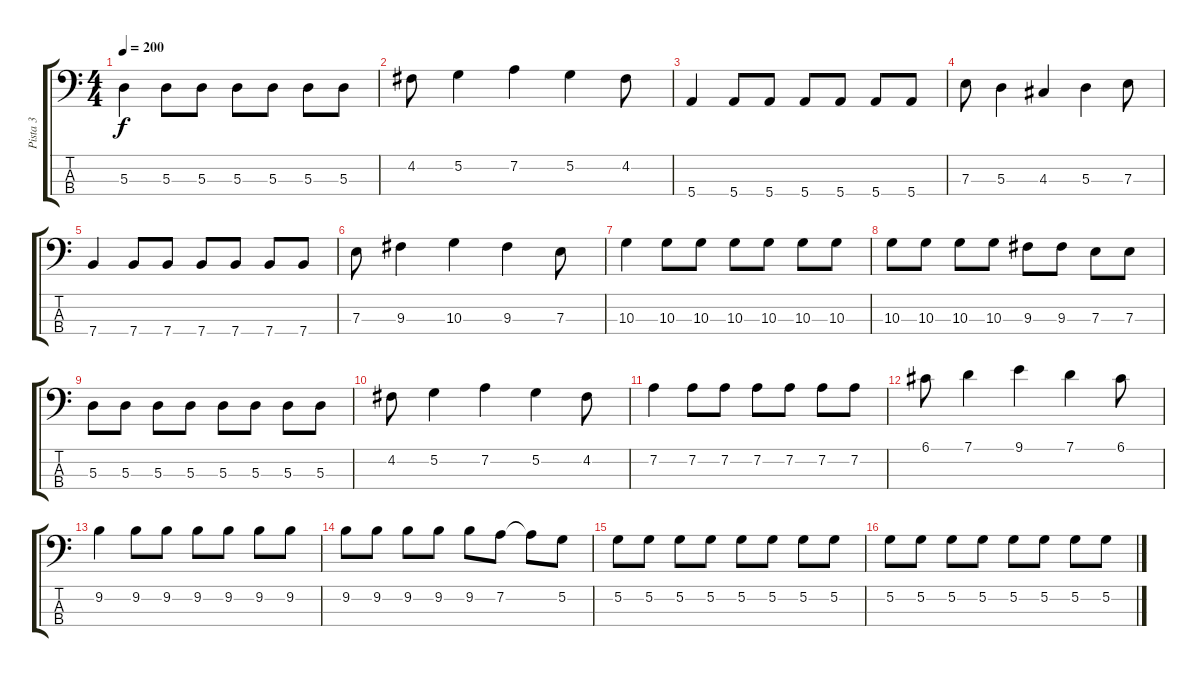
\track ("Pista 3" "Pista 3") {instrument electricbasspick}
\staff {score tabs}
\tuning (G2 D2 A1 E1) {hide}
\ts (4 4)
\tempo 200
\clef f4
\ks c
5.3.4{dy f} 5.3.8 5.3.8 5.3.8 5.3.8 5.3.8 5.3.8 |
4.2.8 5.2.4 7.2.4 5.2.4 4.2.8 |
5.4.4 5.4.8 5.4.8 5.4.8 5.4.8 5.4.8 5.4.8 |
7.3.8 5.3.4 4.3.4 5.3.4 7.3.8 |
7.4.4 7.4.8 7.4.8 7.4.8 7.4.8 7.4.8 7.4.8 |
7.3.8 9.3.4 10.3.4 9.3.4 7.3.8 |
10.3.4 10.3.8 10.3.8 10.3.8 10.3.8 10.3.8 10.3.8 |
10.3.8 10.3.8 10.3.8 10.3.8 9.3.8 9.3.8 7.3.8 7.3.8 |
5.3.8 5.3.8 5.3.8 5.3.8 5.3.8 5.3.8 5.3.8 5.3.8 |
4.2.8 5.2.4 7.2.4 5.2.4 4.2.8 |
7.2.4 7.2.8 7.2.8 7.2.8 7.2.8 7.2.8 7.2.8 |
6.1.8 7.1.4 9.1.4 7.1.4 6.1.8 |
9.2.4 9.2.8 9.2.8 9.2.8 9.2.8 9.2.8 9.2.8 |
9.2.8 9.2.8 9.2.8 9.2.8 9.2.8 7.2.8 7.2{t}.8 5.2.8 |
5.2.8 5.2.8 5.2.8 5.2.8 5.2.8 5.2.8 5.2.8 5.2.8 |
5.2.8 5.2.8 5.2.8 5.2.8 5.2.8 5.2.8 5.2.8 5.2.8
